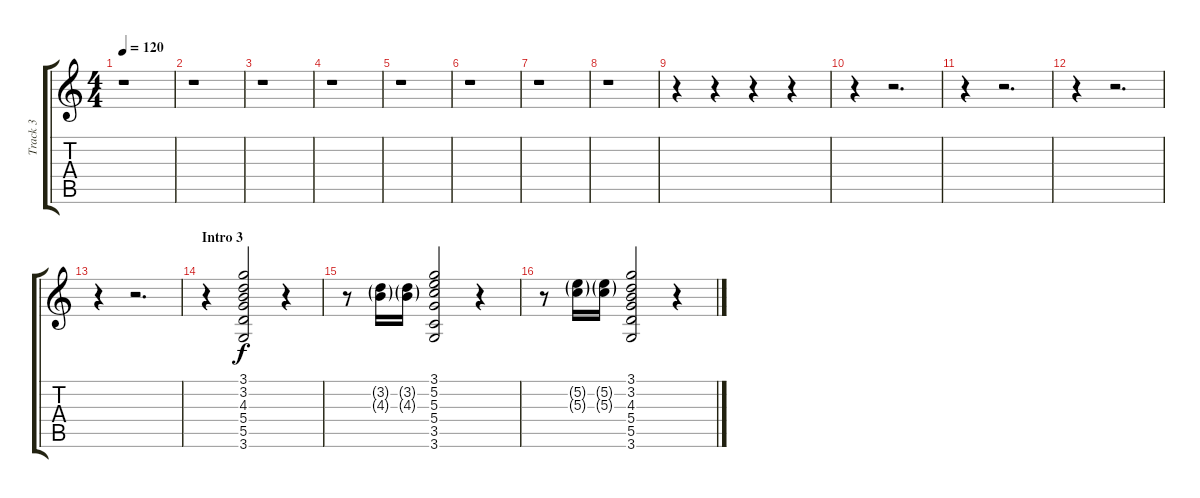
\track ("Track 3" "Track 3") {instrument overdrivenguitar}
\staff {score tabs}
\tuning (E4 B3 G3 D3 A2 E2) {hide}
\ts (4 4)
\tempo 120
\clef g2
\ks c
r.1{dy f} |
r.1 |
r.1 |
r.1 |
r.1 |
r.1 |
r.1 |
r.1 |
r.4 r.4 r.4 r.4 |
r.4 r.2{d} |
r.4 r.2{d} |
r.4 r.2{d} |
r.4 r.2{d} |
\section ("" "Intro 3")
r.4 (3.1 3.2 4.3 5.4 5.5 3.6).2 r.4 |
r.8 (3.2{g} 4.3{g}).16 (3.2{g} 4.3{g}).16 (3.1 5.2 5.3 5.4 3.5 3.6).2 r.4 |
r.8 (5.2{g} 5.3{g}).16 (5.2{g} 5.3{g}).16 (3.1 3.2 4.3 5.4 5.5 3.6).2 r.4
